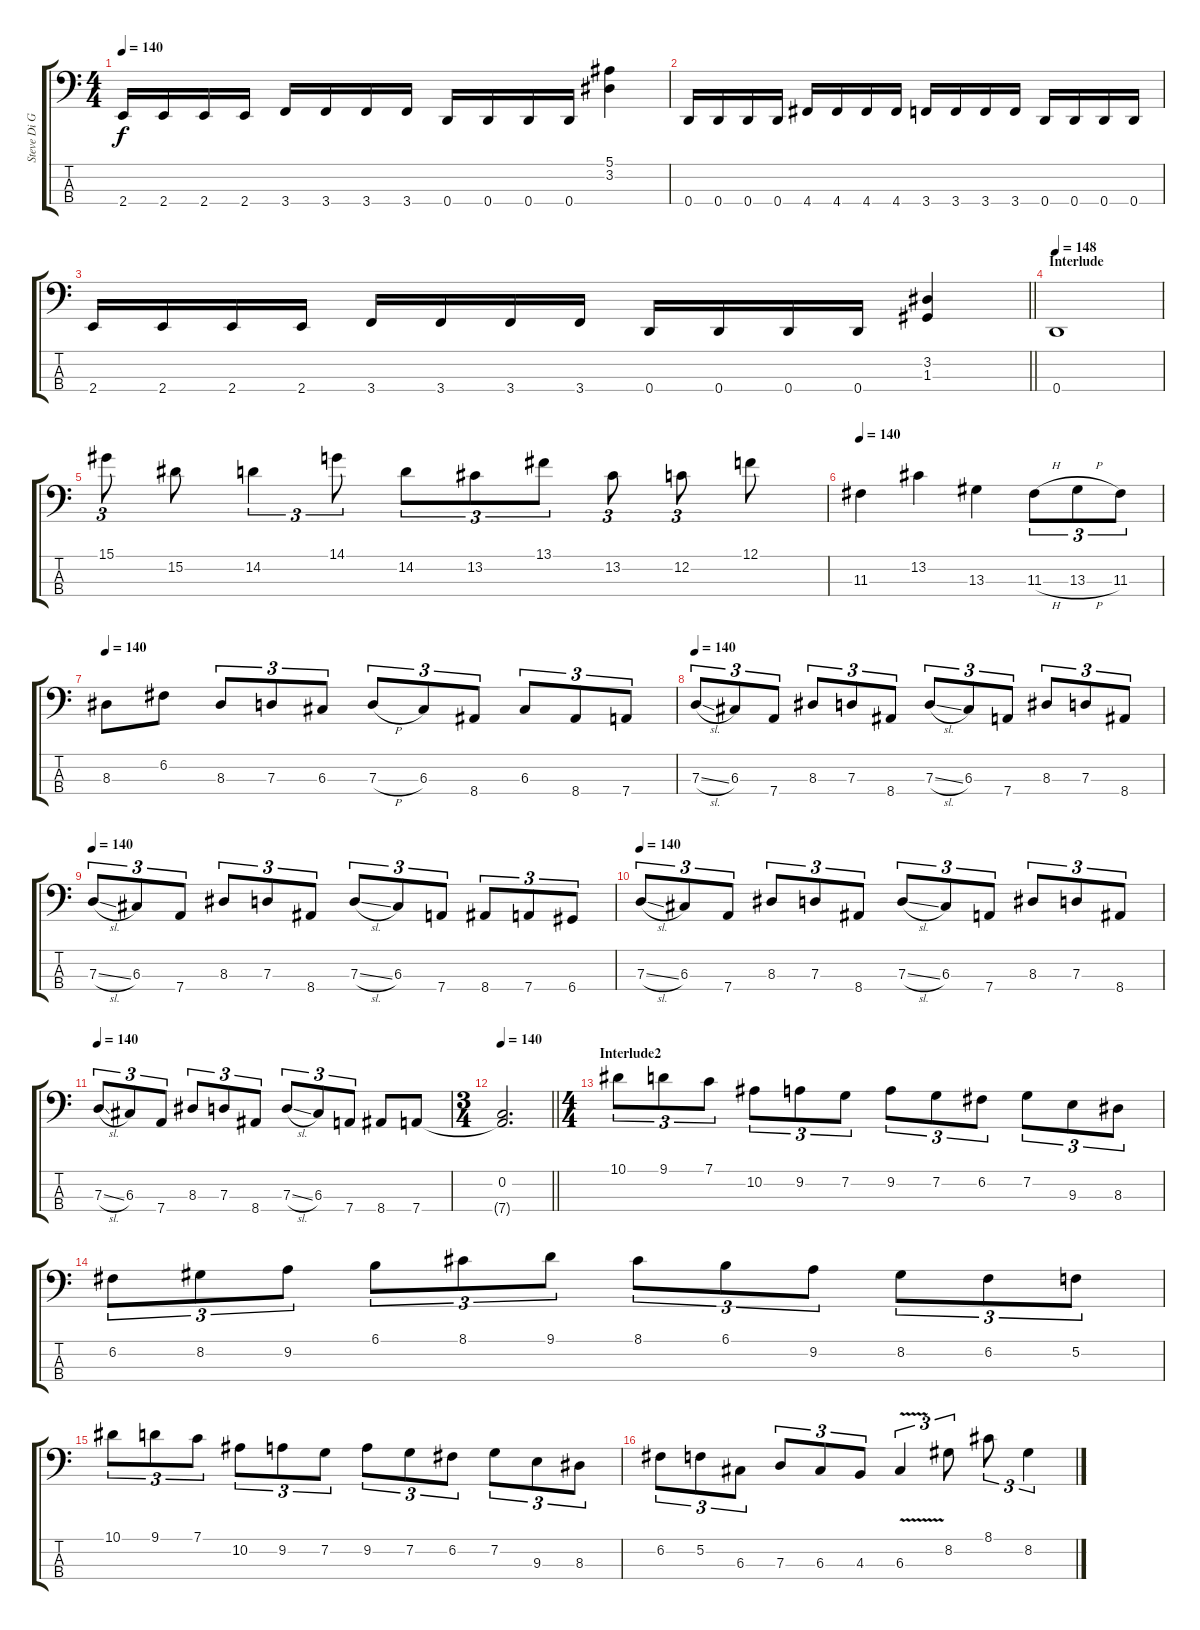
\track ("Steve Di Gorgio" "Steve Di G") {instrument fretlessbass}
\staff {score tabs}
\tuning (F2 C2 G1 D1) {hide}
\ts (4 4)
\tempo 140
\clef f4
\ks c
2.4.16{dy f} 2.4.16 2.4.16 2.4.16 3.4.16 3.4.16 3.4.16 3.4.16 0.4.16 0.4.16 0.4.16 0.4.16 (5.1 3.2).4 |
0.4.16 0.4.16 0.4.16 0.4.16 4.4.16 4.4.16 4.4.16 4.4.16 3.4.16 3.4.16 3.4.16 3.4.16 0.4.16 0.4.16 0.4.16 0.4.16 |
\barLineRight lightlight
2.4.16 2.4.16 2.4.16 2.4.16 3.4.16 3.4.16 3.4.16 3.4.16 0.4.16 0.4.16 0.4.16 0.4.16 (3.2 1.3).4 |
\section ("" "Interlude")
\tempo 148
0.4.1 |
15.1.8{tu (3 2)} 15.2.8 14.2.4{tu (3 2)} 14.1.8{tu (3 2)} 14.2.8{tu (3 2)} 13.2.8{tu (3 2)} 13.1.8{tu (3 2)} 13.2.8{tu (3 2)} 12.2.8{tu (3 2)} 12.1.8 |
\tempo 140
11.3.4 13.2.4 13.3.4 11.3{h}.8{tu (3 2)} 13.3{h}.8{tu (3 2)} 11.3.8{tu (3 2)} |
\tempo 140
8.3.8 6.2.8 8.3.8{tu (3 2)} 7.3.8{tu (3 2)} 6.3.8{tu (3 2)} 7.3{h}.8{tu (3 2)} 6.3.8{tu (3 2)} 8.4.8{tu (3 2)} 6.3.8{tu (3 2)} 8.4.8{tu (3 2)} 7.4.8{tu (3 2)} |
\tempo 140
7.3{sl}.8{tu (3 2)} 6.3.8{tu (3 2)} 7.4.8{tu (3 2)} 8.3.8{tu (3 2)} 7.3.8{tu (3 2)} 8.4.8{tu (3 2)} 7.3{sl}.8{tu (3 2)} 6.3.8{tu (3 2)} 7.4.8{tu (3 2)} 8.3.8{tu (3 2)} 7.3.8{tu (3 2)} 8.4.8{tu (3 2)} |
\tempo 140
7.3{sl}.8{tu (3 2)} 6.3.8{tu (3 2)} 7.4.8{tu (3 2)} 8.3.8{tu (3 2)} 7.3.8{tu (3 2)} 8.4.8{tu (3 2)} 7.3{sl}.8{tu (3 2)} 6.3.8{tu (3 2)} 7.4.8{tu (3 2)} 8.4.8{tu (3 2)} 7.4.8{tu (3 2)} 6.4.8{tu (3 2)} |
\tempo 140
7.3{sl}.8{tu (3 2)} 6.3.8{tu (3 2)} 7.4.8{tu (3 2)} 8.3.8{tu (3 2)} 7.3.8{tu (3 2)} 8.4.8{tu (3 2)} 7.3{sl}.8{tu (3 2)} 6.3.8{tu (3 2)} 7.4.8{tu (3 2)} 8.3.8{tu (3 2)} 7.3.8{tu (3 2)} 8.4.8{tu (3 2)} |
\tempo 140
7.3{sl}.8{tu (3 2)} 6.3.8{tu (3 2)} 7.4.8{tu (3 2)} 8.3.8{tu (3 2)} 7.3.8{tu (3 2)} 8.4.8{tu (3 2)} 7.3{sl}.8{tu (3 2)} 6.3.8{tu (3 2)} 7.4.8{tu (3 2)} 8.4.8 7.4.8 |
\ts (3 4)
\tempo 140
\barLineRight lightlight
(0.2 7.4{t}).2{d} |
\ts (4 4)
\section ("" "Interlude2")
10.1.8{tu (3 2)} 9.1.8{tu (3 2)} 7.1.8{tu (3 2)} 10.2.8{tu (3 2)} 9.2.8{tu (3 2)} 7.2.8{tu (3 2)} 9.2.8{tu (3 2)} 7.2.8{tu (3 2)} 6.2.8{tu (3 2)} 7.2.8{tu (3 2)} 9.3.8{tu (3 2)} 8.3.8{tu (3 2)} |
6.2.8{tu (3 2)} 8.2.8{tu (3 2)} 9.2.8{tu (3 2)} 6.1.8{tu (3 2)} 8.1.8{tu (3 2)} 9.1.8{tu (3 2)} 8.1.8{tu (3 2)} 6.1.8{tu (3 2)} 9.2.8{tu (3 2)} 8.2.8{tu (3 2)} 6.2.8{tu (3 2)} 5.2.8{tu (3 2)} |
10.1.8{tu (3 2)} 9.1.8{tu (3 2)} 7.1.8{tu (3 2)} 10.2.8{tu (3 2)} 9.2.8{tu (3 2)} 7.2.8{tu (3 2)} 9.2.8{tu (3 2)} 7.2.8{tu (3 2)} 6.2.8{tu (3 2)} 7.2.8{tu (3 2)} 9.3.8{tu (3 2)} 8.3.8{tu (3 2)} |
6.2.8{tu (3 2)} 5.2.8{tu (3 2)} 6.3.8{tu (3 2)} 7.3.8{tu (3 2)} 6.3.8{tu (3 2)} 4.3.8{tu (3 2)} 6.3{v}.4{tu (3 2)} 8.2.8{tu (3 2)} 8.1.8{tu (3 2)} 8.2.4{tu (3 2)}
